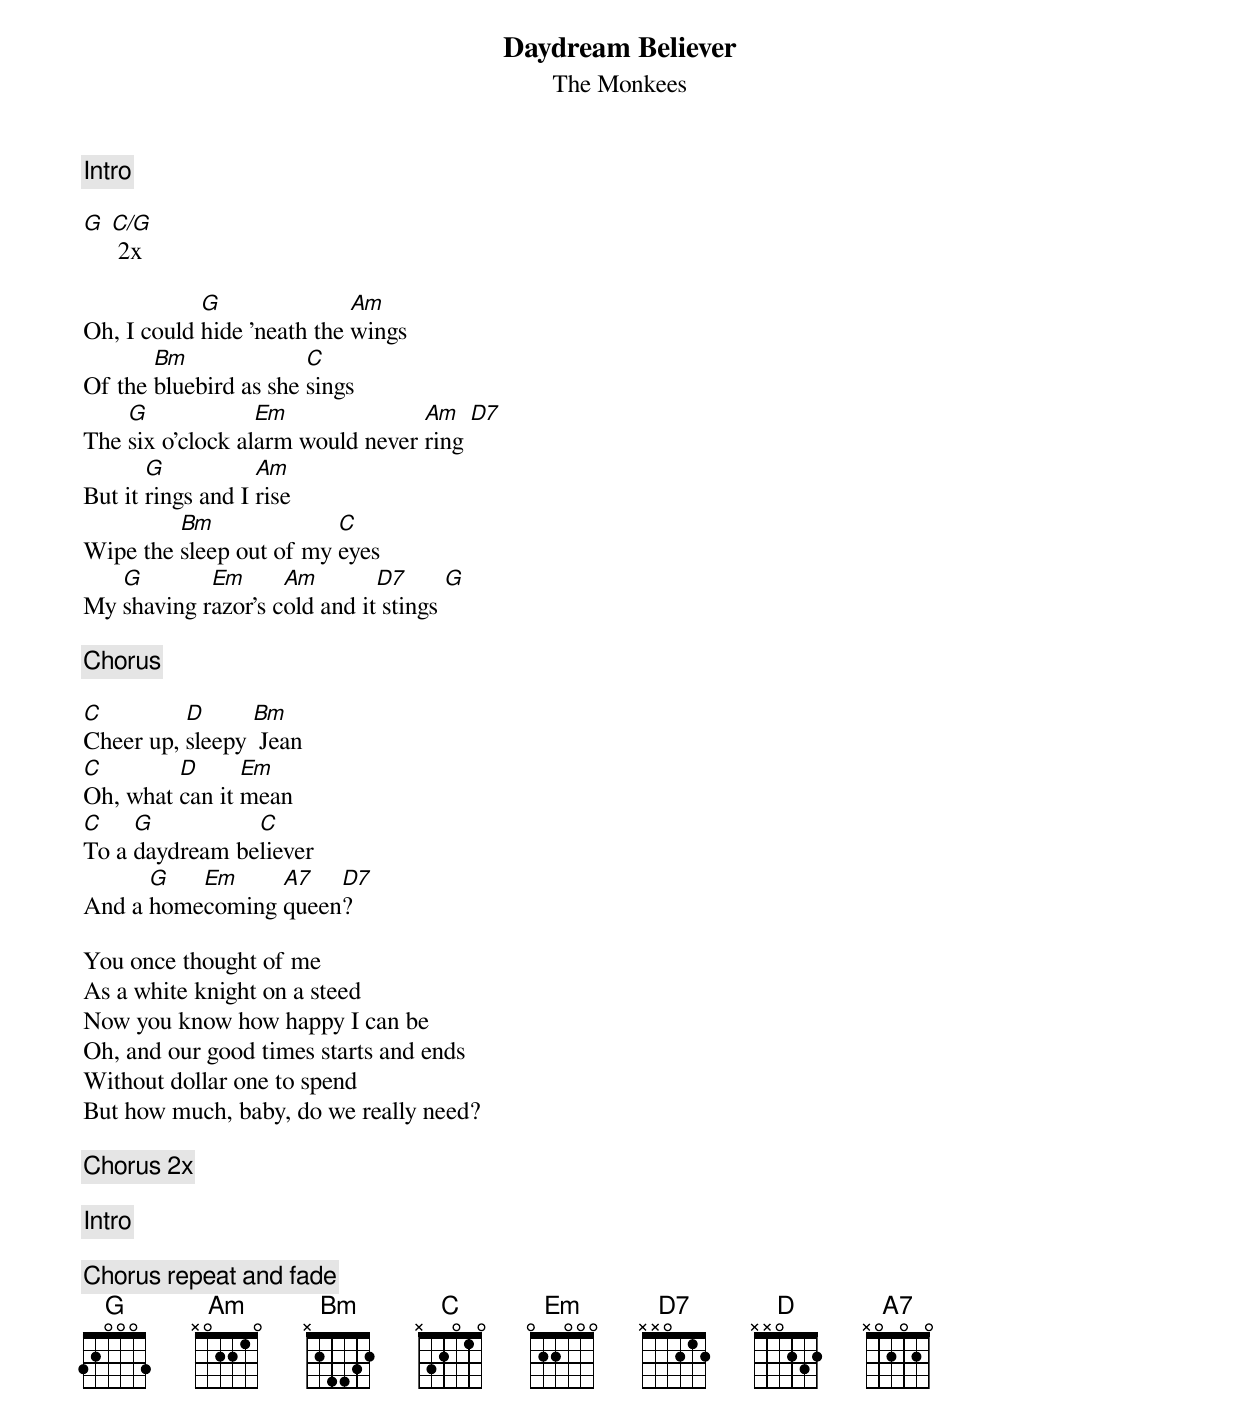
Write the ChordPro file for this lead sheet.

{title:Daydream Believer}
{subtitle:The Monkees}
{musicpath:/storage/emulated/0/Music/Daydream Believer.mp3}
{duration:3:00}
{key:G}

{c:Intro}

[G] [C/G] 2x

Oh, I could [G]hide 'neath the [Am]wings
Of the [Bm]bluebird as she [C]sings
The [G]six o'clock al[Em]arm would never [Am]ring [D7]
But it [G]rings and I [Am]rise
Wipe the [Bm]sleep out of my [C]eyes
My [G]shaving r[Em]azor's c[Am]old and it[D7] stings [G]

{c:Chorus}

[C]Cheer up, [D]sleepy [Bm] Jean
[C]Oh, what [D]can it [Em]mean
[C]To a [G]daydream be[C]liever
And a [G]home[Em]coming [A7]queen[D7]?

You once thought of me
As a white knight on a steed
Now you know how happy I can be
Oh, and our good times starts and ends
Without dollar one to spend
But how much, baby, do we really need?

{c:Chorus 2x}

{c:Intro}

{c:Chorus repeat and fade}
